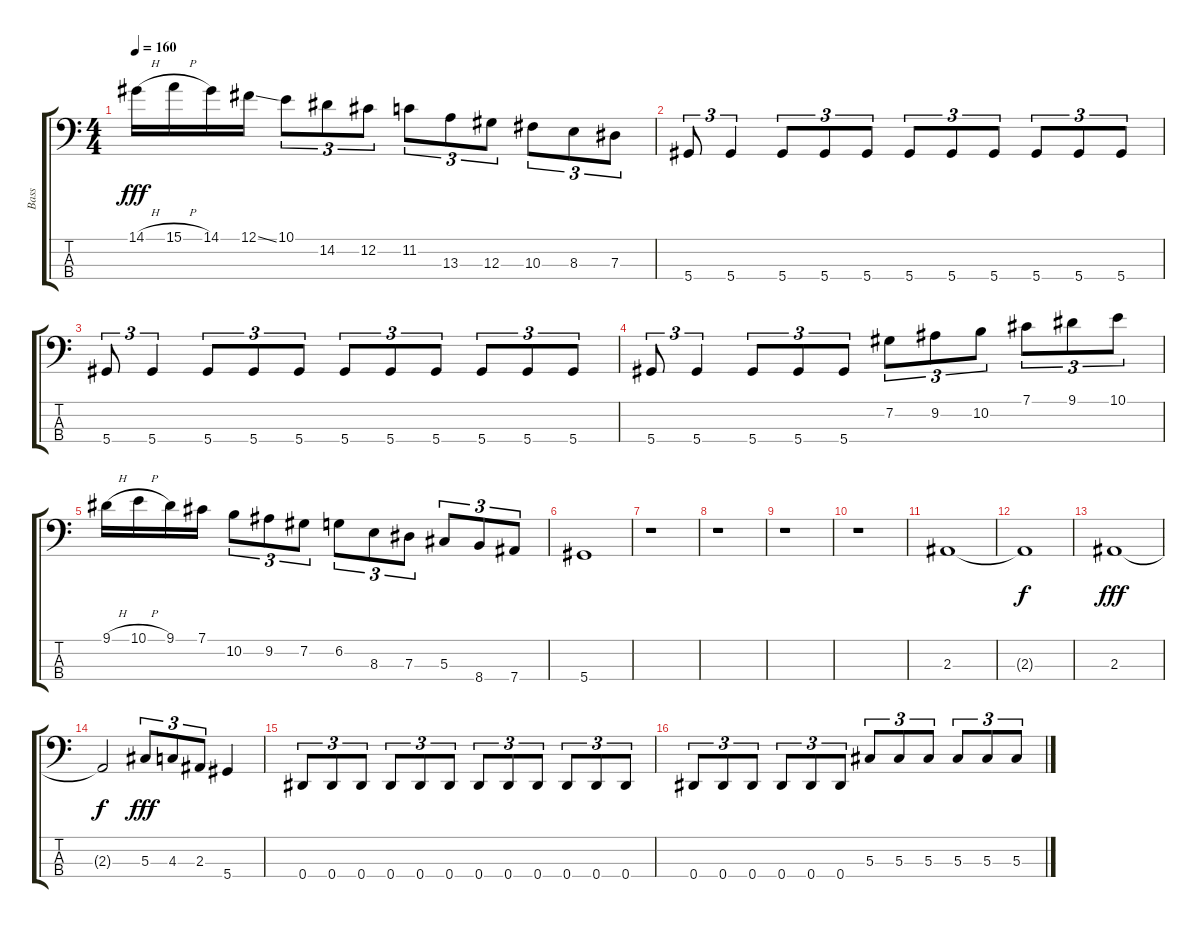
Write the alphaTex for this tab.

\track ("Bass" "Bass") {instrument electricbassfinger}
\staff {score tabs}
\tuning (Gb2 Db2 Ab1 Eb1) {hide}
\ts (4 4)
\tempo 160
\clef f4
\ks c
14.1{h}.16{dy fff} 15.1{h}.16 14.1.16 12.1{ss}.16 10.1.8{tu (3 2)} 14.2.8{tu (3 2)} 12.2.8{tu (3 2)} 11.2.8{tu (3 2)} 13.3.8{tu (3 2)} 12.3.8{tu (3 2)} 10.3.8{tu (3 2)} 8.3.8{tu (3 2)} 7.3.8{tu (3 2)} |
5.4.8{tu (3 2)} 5.4.4{tu (3 2)} 5.4.8{tu (3 2)} 5.4.8{tu (3 2)} 5.4.8{tu (3 2)} 5.4.8{tu (3 2)} 5.4.8{tu (3 2)} 5.4.8{tu (3 2)} 5.4.8{tu (3 2)} 5.4.8{tu (3 2)} 5.4.8{tu (3 2)} |
5.4.8{tu (3 2)} 5.4.4{tu (3 2)} 5.4.8{tu (3 2)} 5.4.8{tu (3 2)} 5.4.8{tu (3 2)} 5.4.8{tu (3 2)} 5.4.8{tu (3 2)} 5.4.8{tu (3 2)} 5.4.8{tu (3 2)} 5.4.8{tu (3 2)} 5.4.8{tu (3 2)} |
5.4.8{tu (3 2)} 5.4.4{tu (3 2)} 5.4.8{tu (3 2)} 5.4.8{tu (3 2)} 5.4.8{tu (3 2)} 7.2.8{tu (3 2)} 9.2.8{tu (3 2)} 10.2.8{tu (3 2)} 7.1.8{tu (3 2)} 9.1.8{tu (3 2)} 10.1.8{tu (3 2)} |
9.1{h}.16 10.1{h}.16 9.1.16 7.1.16 10.2.8{tu (3 2)} 9.2.8{tu (3 2)} 7.2.8{tu (3 2)} 6.2.8{tu (3 2)} 8.3.8{tu (3 2)} 7.3.8{tu (3 2)} 5.3.8{tu (3 2)} 8.4.8{tu (3 2)} 7.4.8{tu (3 2)} |
5.4.1 |
r.1 |
r.1 |
r.1 |
r.1 |
2.3.1 |
2.3{t}.1{dy f} |
2.3.1{dy fff} |
2.3{t}.2{dy f} 5.3.8{tu (3 2) dy fff} 4.3.8{tu (3 2)} 2.3.8{tu (3 2)} 5.4.4 |
0.4.8{tu (3 2)} 0.4.8{tu (3 2)} 0.4.8{tu (3 2)} 0.4.8{tu (3 2)} 0.4.8{tu (3 2)} 0.4.8{tu (3 2)} 0.4.8{tu (3 2)} 0.4.8{tu (3 2)} 0.4.8{tu (3 2)} 0.4.8{tu (3 2)} 0.4.8{tu (3 2)} 0.4.8{tu (3 2)} |
0.4.8{tu (3 2)} 0.4.8{tu (3 2)} 0.4.8{tu (3 2)} 0.4.8{tu (3 2)} 0.4.8{tu (3 2)} 0.4.8{tu (3 2)} 5.3.8{tu (3 2)} 5.3.8{tu (3 2)} 5.3.8{tu (3 2)} 5.3.8{tu (3 2)} 5.3.8{tu (3 2)} 5.3.8{tu (3 2)}
